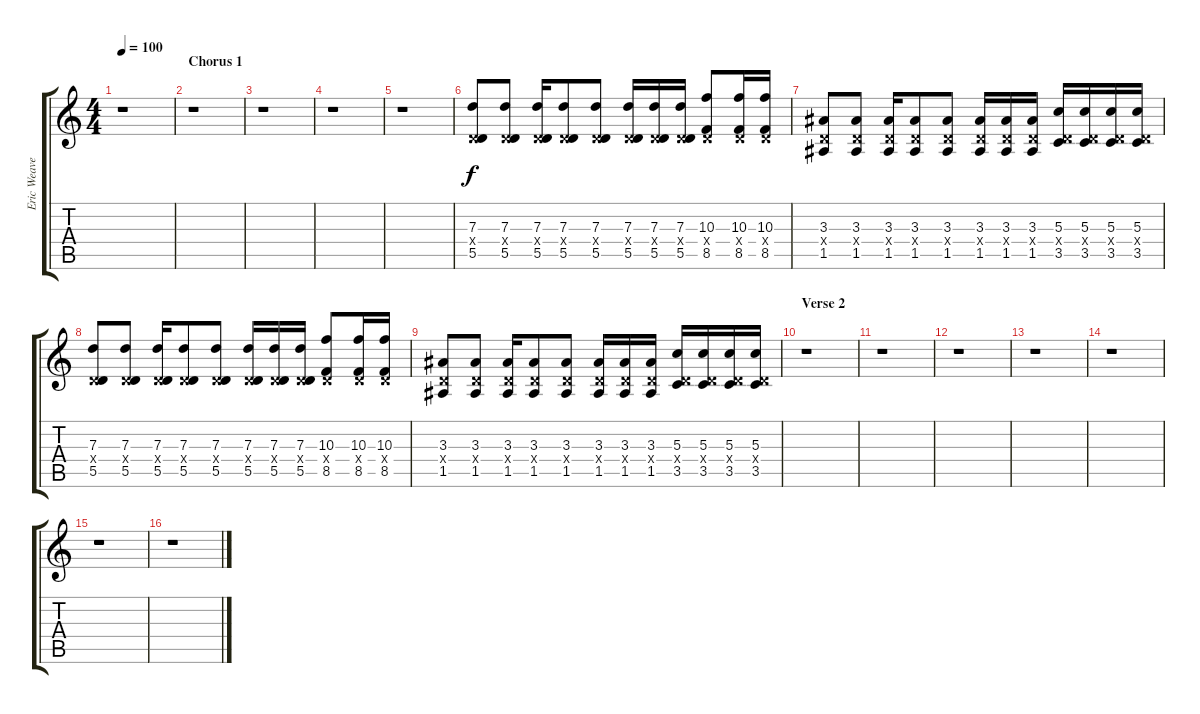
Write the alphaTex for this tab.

\track ("Eric Weaver" "Eric Weave") {instrument distortionguitar}
\staff {score tabs}
\tuning (E4 B3 G3 D3 A2 D2) {hide}
\ts (4 4)
\tempo 100
\clef g2
\ks c
r.1{dy f} |
\section ("" "Chorus 1")
r.1 |
r.1 |
r.1 |
r.1 |
(7.3 0.4{x} 5.5).8 (7.3 0.4{x} 5.5).8 (7.3 0.4{x} 5.5).16 (7.3 0.4{x} 5.5).8 (7.3 0.4{x} 5.5).8 (7.3 0.4{x} 5.5).16 (7.3 0.4{x} 5.5).16 (7.3 0.4{x} 5.5).16 (10.3 0.4{x} 8.5).8 (10.3 0.4{x} 8.5).16 (10.3 0.4{x} 8.5).16 |
(3.3 0.4{x} 1.5).8 (3.3 0.4{x} 1.5).8 (3.3 0.4{x} 1.5).16 (3.3 0.4{x} 1.5).8 (3.3 0.4{x} 1.5).8 (3.3 0.4{x} 1.5).16 (3.3 0.4{x} 1.5).16 (3.3 0.4{x} 1.5).16 (5.3 0.4{x} 3.5).16 (5.3 0.4{x} 3.5).16 (5.3 0.4{x} 3.5).16 (5.3 0.4{x} 3.5).16 |
(7.3 0.4{x} 5.5).8 (7.3 0.4{x} 5.5).8 (7.3 0.4{x} 5.5).16 (7.3 0.4{x} 5.5).8 (7.3 0.4{x} 5.5).8 (7.3 0.4{x} 5.5).16 (7.3 0.4{x} 5.5).16 (7.3 0.4{x} 5.5).16 (10.3 0.4{x} 8.5).8 (10.3 0.4{x} 8.5).16 (10.3 0.4{x} 8.5).16 |
(3.3 0.4{x} 1.5).8 (3.3 0.4{x} 1.5).8 (3.3 0.4{x} 1.5).16 (3.3 0.4{x} 1.5).8 (3.3 0.4{x} 1.5).8 (3.3 0.4{x} 1.5).16 (3.3 0.4{x} 1.5).16 (3.3 0.4{x} 1.5).16 (5.3 0.4{x} 3.5).16 (5.3 0.4{x} 3.5).16 (5.3 0.4{x} 3.5).16 (5.3 0.4{x} 3.5).16 |
\section ("" "Verse 2")
r.1 |
r.1 |
r.1 |
r.1 |
r.1 |
r.1 |
r.1
